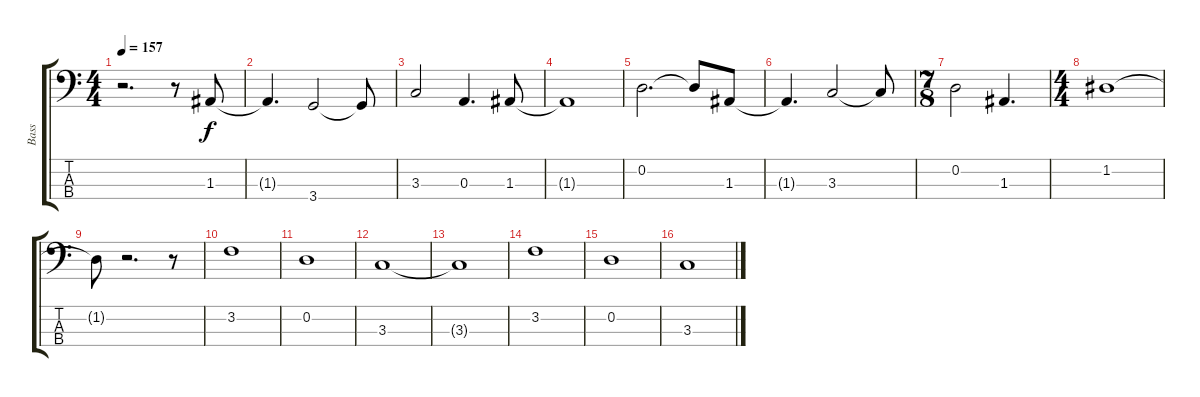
\track ("Bass" "Bass") {instrument electricbassfinger}
\staff {score tabs}
\tuning (G2 D2 A1 E1) {hide}
\ts (4 4)
\tempo 157
\clef f4
\ks c
r.2{d dy f} r.8 1.3.8 |
1.3{t}.4{d} 3.4.2 3.4{t}.8 |
3.3.2 0.3.4{d} 1.3.8 |
1.3{t}.1 |
0.2.2{d} 0.2{t}.8 1.3.8 |
1.3{t}.4{d} 3.3.2 3.3{t}.8 |
\ts (7 8)
0.2.2 1.3.4{d} |
\ts (4 4)
1.2.1 |
1.2{t}.8 r.2{d} r.8 |
3.2.1 |
0.2.1 |
3.3.1 |
3.3{t}.1 |
3.2.1 |
0.2.1 |
3.3.1
